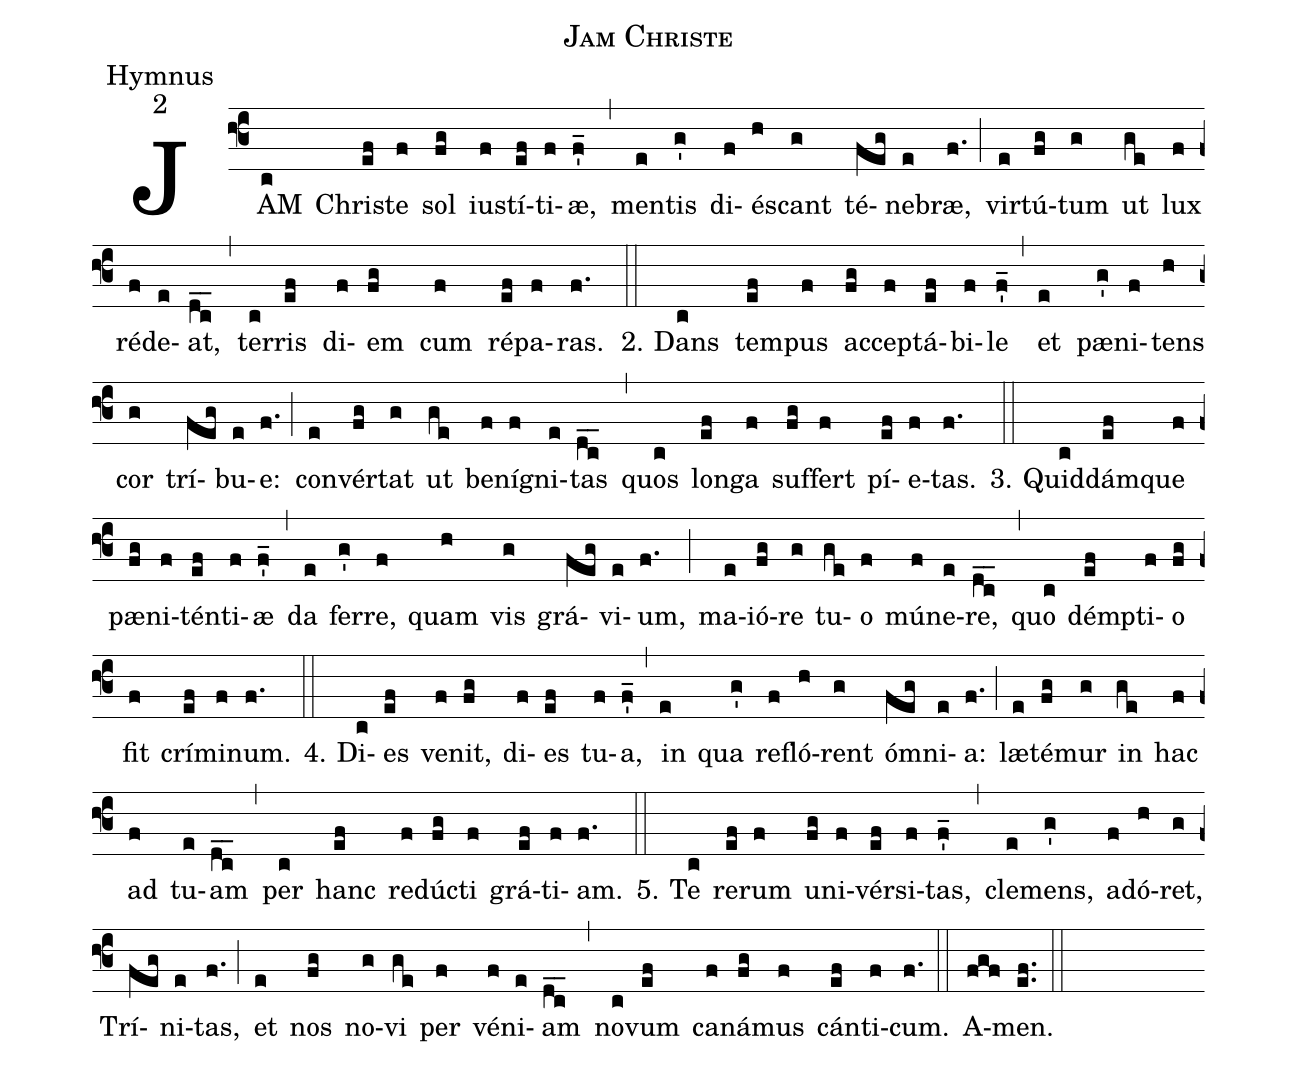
name:Jam Christe;
office-part:Hymnus;
mode:2;
%%
(f3)JAM(c) Chri(ef)ste(f) sol(fg) iu(f)stí(ef)ti(f)æ,(f'_) (,)
men(e)tis(g') di(f)é(h)scant(g) té(feg)ne(e)bræ,(f.) (;)
vir(e)tú(fg)tum(g) ut(ge) lux(f) réd(f)e(e)at,(dc__) (,)
ter(c)ris(ef) di(f)em(fg) cum(f) ré(ef)pa(f)ras.(f.) (::)

2. Dans(c) tem(ef)pus(f) ac(fg)cep(f)tá(ef)bi(f)le(f'_) (,)
et(e) pæ(g')ni(f)tens(h) cor(g) trí(feg)bu(e)e:(f.) (;)
con(e)vér(fg)tat(g) ut(ge) be(f)ní(f)gni(e)tas(dc__) (,)
quos(c) lon(ef)ga(f) suf(fg)fert(f) pí(ef)e(f)tas.(f.) (::)

3. Quid(c)dám(ef)que(f) pæ(fg)ni(f)tén(ef)ti(f)æ(f'_) (,)
da(e) fer(g')re,(f) quam(h) vis(g) grá(feg)vi(e)um,(f.) (;)
ma(e)ió(fg)re(g) tu(ge)o(f) mú(f)ne(e)re,(dc__) (,)
quo(c) démp(ef)ti(f)o(fg) fit(f) crí(ef)mi(f)num.(f.) (::)

4. Di(c)es(ef) ve(f)nit,(fg) di(f)es(ef) tu(f)a,(f'_) (,)
in(e) qua(g') re(f)fló(h)rent(g) óm(feg)ni(e)a:(f.) (;)
læ(e)té(fg)mur(g) in(ge) hac(f) ad(f) tu(e)am(dc__) (,)
per(c) hanc(ef) red(f)ú(fg)cti(f) grá(ef)ti(f)am.(f.) (::)

5. Te(c) re(ef)rum(f) u(fg)ni(f)vér(ef)si(f)tas,(f'_) (,)
cle(e)mens,(g') ad(f)ó(h)ret,(g) Trí(feg)ni(e)tas,(f.) (;)
et(e) nos(fg) no(g)vi(ge) per(f) vé(f)ni(e)am(dc__) (,)
no(c)vum(ef) ca(f)ná(fg)mus(f) cán(ef)ti(f)cum.(f.) (::)
A(fgf)men.(ef..) (::)
